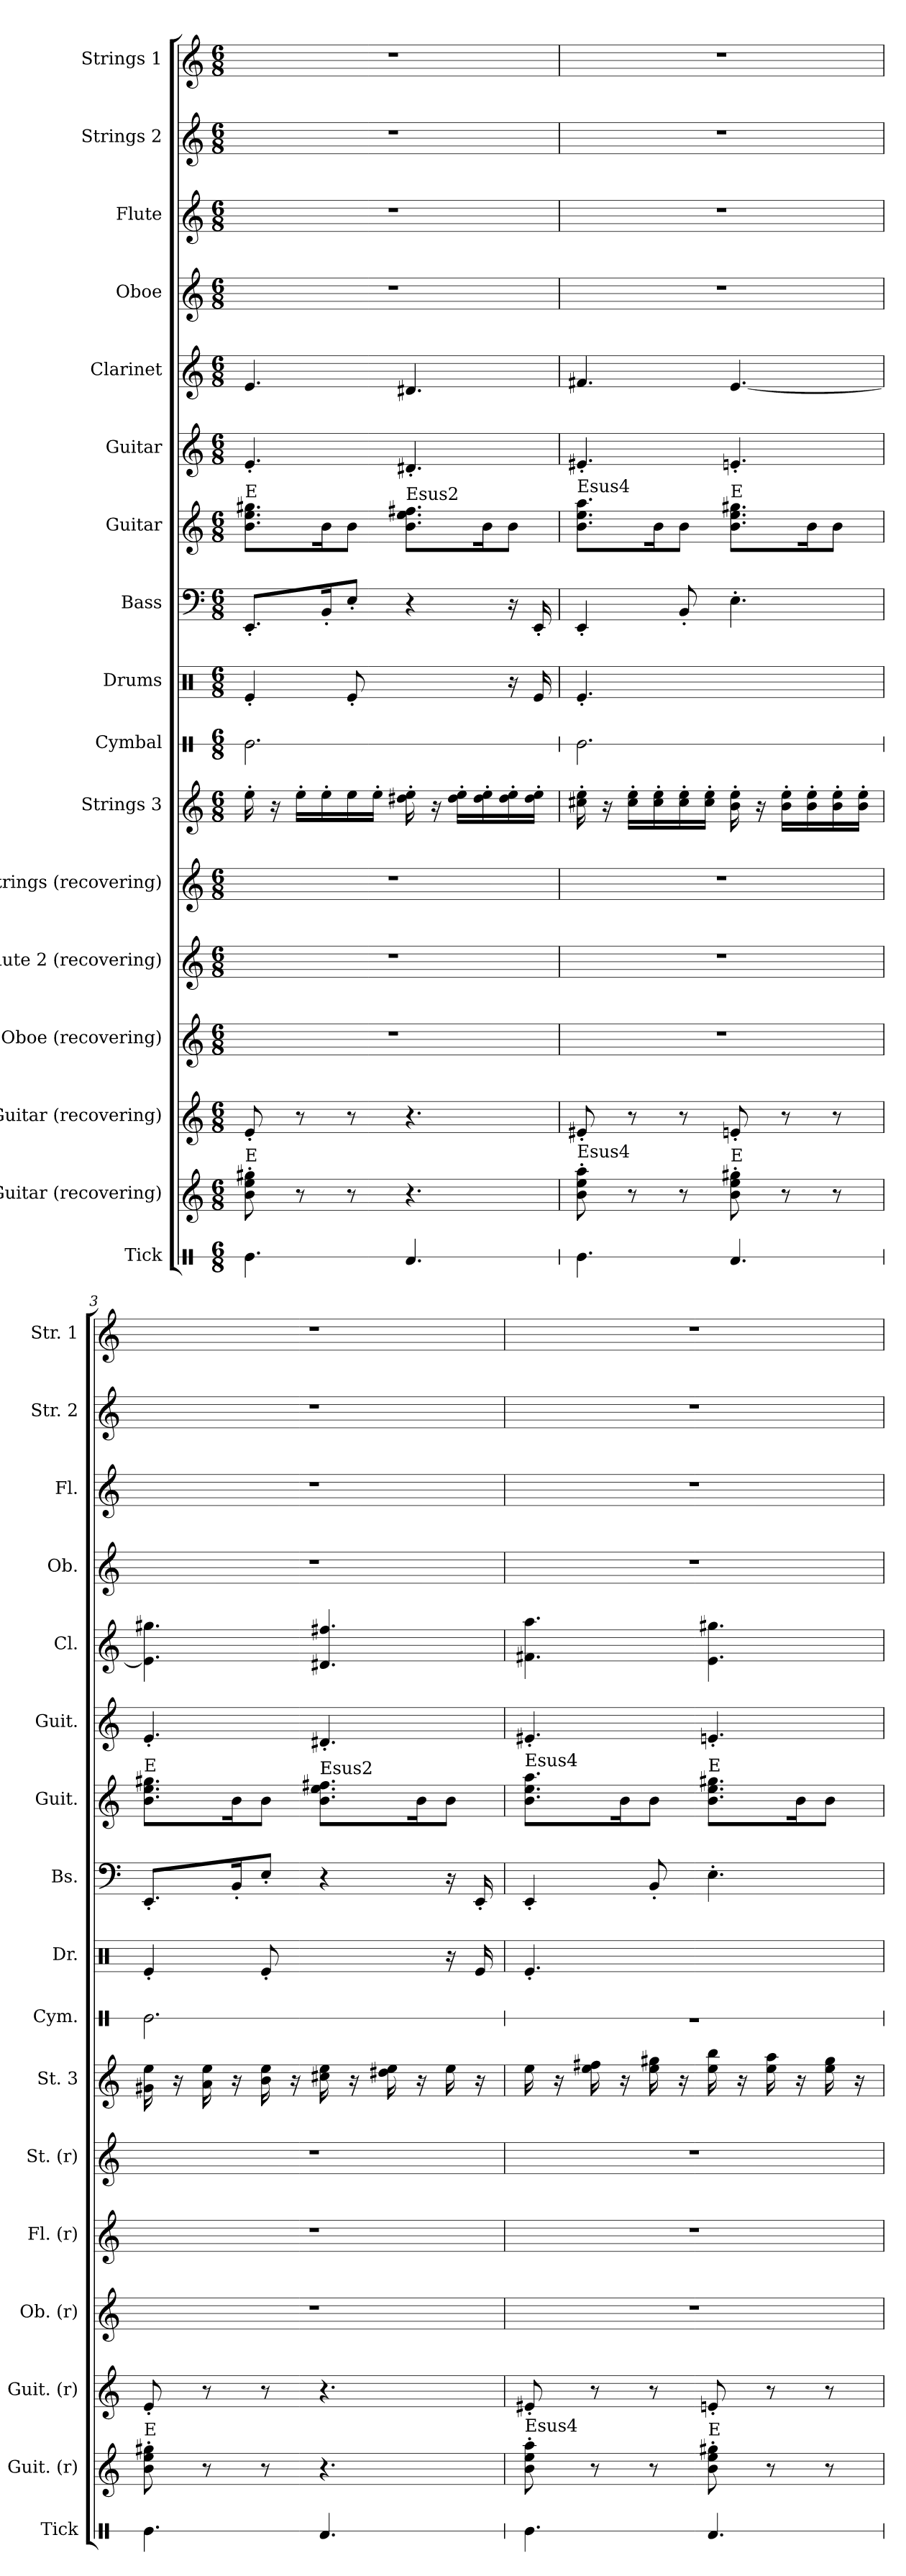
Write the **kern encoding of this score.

**kern	**kern	**kern	**kern	**kern	**kern	**kern	**kern	**kern	**kern	**kern	**kern	**kern	**kern	**kern	**kern	**kern
*part17	*part16	*part15	*part14	*part13	*part12	*part11	*part10	*part9	*part8	*part7	*part6	*part5	*part4	*part3	*part2	*part1
*staff17	*staff16	*staff15	*staff14	*staff13	*staff12	*staff11	*staff10	*staff9	*staff8	*staff7	*staff6	*staff5	*staff4	*staff3	*staff2	*staff1
*I"Tick	*I"Guitar (recovering)	*I"Guitar (recovering)	*I"Oboe (recovering)	*I"Flute 2 (recovering)	*I"Strings (recovering)	*I"Strings 3	*I"Cymbal	*I"Drums	*I"Bass	*I"Guitar	*I"Guitar	*I"Clarinet	*I"Oboe	*I"Flute	*I"Strings 2	*I"Strings 1
*I'Tick	*I'Guit. (r)	*I'Guit. (r)	*I'Ob. (r)	*I'Fl. (r)	*I'St. (r)	*I'St. 3	*I'Cym.	*I'Dr.	*I'Bs.	*I'Guit.	*I'Guit.	*I'Cl.	*I'Ob.	*I'Fl.	*I'Str. 2	*I'Str. 1
*stria1	*	*	*	*	*	*	*stria1	*	*	*	*	*	*	*	*	*
*clefX	*clefG2	*clefG2	*clefG2	*clefG2	*clefG2	*clefG2	*clefX	*clefX	*clefF4	*clefG2	*clefG2	*clefG2	*clefG2	*clefG2	*clefG2	*clefG2
*	*ITrd7c12	*	*	*	*ITrd7c12	*ITrd7c12	*	*	*ITrd7c12	*ITrd7c12	*	*ITrd7c12	*	*	*ITrd7c12	*ITrd7c12
*k[]	*k[]	*k[]	*k[]	*k[]	*k[]	*k[]	*k[]	*k[]	*k[]	*k[]	*k[]	*k[]	*k[]	*k[]	*k[]	*k[]
*M6/8	*M6/8	*M6/8	*M6/8	*M6/8	*M6/8	*M6/8	*M6/8	*M6/8	*M6/8	*M6/8	*M6/8	*M6/8	*M6/8	*M6/8	*M6/8	*M6/8
*MM120	*MM120	*MM120	*MM120	*MM120	*MM120	*MM120	*MM120	*MM120	*MM120	*MM120	*MM120	*MM120	*MM120	*MM120	*MM120	*MM120
=1	=1	=1	=1	=1	=1	=1	=1	=1	=1	=1	=1	=1	=1	=1	=1	=1
!	!	!	!	!	!	!	!	!	!	!LO:TX:a:t=E	!	!	!	!	!	!
!	!LO:TX:a:t=E	!	!	!	!	!	!	!	!	!	!	!	!	!	!	!
4.Re\	8B\' 8e\' 8g#X\'	8e'/	2.r	2.r	2.r	16e'\	2.Re\	4Re'/	8.EEE'/L	8.B\ 8.e\ 8.g#X\L	4.e'/	4.E/	2.r	2.r	2.r	2.r
.	.	.	.	.	.	16r	.	.	.	.	.	.	.	.	.	.
.	8r	8r	.	.	.	16e'\LL	.	.	.	.	.	.	.	.	.	.
.	.	.	.	.	.	16e'\	.	.	16BBB'/K	16B\ 16e\yy 16g#\yyK	.	.	.	.	.	.
.	8r	8r	.	.	.	16e\	.	8Re'/	8EE'/J	8B\ 8e\yy 8g#\yyJ	.	.	.	.	.	.
.	.	.	.	.	.	16e'\JJ	.	.	.	.	.	.	.	.	.	.
!	!	!	!	!	!	!	!	!	!	!LO:TX:a:t=Esus2	!	!	!	!	!	!
4.Rd/	4.r	4.r	.	.	.	16d#X\' 16e\'	.	4R'\	4r	8.B\ 8.e\ 8.f#X\L	4.d#X'/	4.D#X/	.	.	.	.
.	.	.	.	.	.	16r	.	.	.	.	.	.	.	.	.	.
.	.	.	.	.	.	16d#\' 16e\'LL	.	.	.	.	.	.	.	.	.	.
.	.	.	.	.	.	16d#\' 16e\'	.	.	.	16B\ 16e\yy 16f#\yyK	.	.	.	.	.	.
.	.	.	.	.	.	16d#\' 16e\'	.	16r	16r	8B\ 8e\yy 8f#\yyJ	.	.	.	.	.	.
.	.	.	.	.	.	16d#\' 16e\'JJ	.	16Re/	16EEE'/	.	.	.	.	.	.	.
=2	=2	=2	=2	=2	=2	=2	=2	=2	=2	=2	=2	=2	=2	=2	=2	=2
!	!	!	!	!	!	!	!	!	!	!LO:TX:a:t=Esus4	!	!	!	!	!	!
!	!LO:TX:a:t=Esus4	!	!	!	!	!	!	!	!	!	!	!	!	!	!	!
4.Re\	8B\' 8e\' 8a\'	8e#X'/	2.r	2.r	2.r	16c#X\' 16e\'	2.Re\	4.Re'/	4EEE'/	8.B\ 8.e\ 8.a\L	4.e#X'/	4.F#X/	2.r	2.r	2.r	2.r
.	.	.	.	.	.	16r	.	.	.	.	.	.	.	.	.	.
.	8r	8r	.	.	.	16c#\' 16e\'LL	.	.	.	.	.	.	.	.	.	.
.	.	.	.	.	.	16c#\' 16e\'	.	.	.	16B\ 16e\yy 16a\yyK	.	.	.	.	.	.
.	8r	8r	.	.	.	16c#\' 16e\'	.	.	8BBB'/	8B\ 8e\yy 8a\yyJ	.	.	.	.	.	.
.	.	.	.	.	.	16c#\' 16e\'JJ	.	.	.	.	.	.	.	.	.	.
!	!	!	!	!	!	!	!	!	!	!LO:TX:a:t=E	!	!	!	!	!	!
!	!LO:TX:a:t=E	!	!	!	!	!	!	!	!	!	!	!	!	!	!	!
4.Rd/	8B\' 8e\' 8g#X\'	8en'/	.	.	.	16B\' 16e\'	.	4.R'\	4.EE'\	8.B\ 8.e\ 8.g#X\L	4.en'/	[4.E/	.	.	.	.
.	.	.	.	.	.	16r	.	.	.	.	.	.	.	.	.	.
.	8r	8r	.	.	.	16B\' 16e\'LL	.	.	.	.	.	.	.	.	.	.
.	.	.	.	.	.	16B\' 16e\'	.	.	.	16B\ 16e\yy 16g#\yyK	.	.	.	.	.	.
.	8r	8r	.	.	.	16B\' 16e\'	.	.	.	8B\ 8e\yy 8g#\yyJ	.	.	.	.	.	.
.	.	.	.	.	.	16B\' 16e\'JJ	.	.	.	.	.	.	.	.	.	.
=3	=3	=3	=3	=3	=3	=3	=3	=3	=3	=3	=3	=3	=3	=3	=3	=3
!	!	!	!	!	!	!	!	!	!	!LO:TX:a:t=E	!	!	!	!	!	!
!	!LO:TX:a:t=E	!	!	!	!	!	!	!	!	!	!	!	!	!	!	!
4.Re\	8B\' 8e\' 8g#X\'	8e'/	2.r	2.r	2.r	16G#X\ 16e\	2.Re\	4Re'/	8.EEE'/L	8.B\ 8.e\ 8.g#X\L	4.e'/	4.E\] 4.g#X\	2.r	2.r	2.r	2.r
.	.	.	.	.	.	16r	.	.	.	.	.	.	.	.	.	.
.	8r	8r	.	.	.	16A\ 16e\	.	.	.	.	.	.	.	.	.	.
.	.	.	.	.	.	16r	.	.	16BBB'/K	16B\ 16e\yy 16g#\yyK	.	.	.	.	.	.
.	8r	8r	.	.	.	16B\ 16e\	.	8Re'/	8EE'/J	8B\ 8e\yy 8g#\yyJ	.	.	.	.	.	.
.	.	.	.	.	.	16r	.	.	.	.	.	.	.	.	.	.
!	!	!	!	!	!	!	!	!	!	!LO:TX:a:t=Esus2	!	!	!	!	!	!
4.Rd/	4.r	4.r	.	.	.	16c#X\ 16e\	.	4R'\	4r	8.B\ 8.e\ 8.f#X\L	4.d#X'/	4.D#X/ 4.f#X/	.	.	.	.
.	.	.	.	.	.	16r	.	.	.	.	.	.	.	.	.	.
.	.	.	.	.	.	16d#X\ 16e\	.	.	.	.	.	.	.	.	.	.
.	.	.	.	.	.	16r	.	.	.	16B\ 16e\yy 16f#\yyK	.	.	.	.	.	.
.	.	.	.	.	.	16e\	.	16r	16r	8B\ 8e\yy 8f#\yyJ	.	.	.	.	.	.
.	.	.	.	.	.	16r	.	16Re/	16EEE'/	.	.	.	.	.	.	.
!!LO:PB:g=z
=4	=4	=4	=4	=4	=4	=4	=4	=4	=4	=4	=4	=4	=4	=4	=4	=4
!	!	!	!	!	!	!	!	!	!	!LO:TX:a:t=Esus4	!	!	!	!	!	!
!	!LO:TX:a:t=Esus4	!	!	!	!	!	!	!	!	!	!	!	!	!	!	!
4.Re\	8B\' 8e\' 8a\'	8e#X'/	2.r	2.r	2.r	16e\	2.r	4.Re'/	4EEE'/	8.B\ 8.e\ 8.a\L	4.e#X'/	4.F#X\ 4.a\	2.r	2.r	2.r	2.r
.	.	.	.	.	.	16r	.	.	.	.	.	.	.	.	.	.
.	8r	8r	.	.	.	16e\ 16f#X\	.	.	.	.	.	.	.	.	.	.
.	.	.	.	.	.	16r	.	.	.	16B\ 16e\yy 16a\yyK	.	.	.	.	.	.
.	8r	8r	.	.	.	16e\ 16g#X\	.	.	8BBB'/	8B\ 8e\yy 8a\yyJ	.	.	.	.	.	.
.	.	.	.	.	.	16r	.	.	.	.	.	.	.	.	.	.
!	!	!	!	!	!	!	!	!	!	!LO:TX:a:t=E	!	!	!	!	!	!
!	!LO:TX:a:t=E	!	!	!	!	!	!	!	!	!	!	!	!	!	!	!
4.Rd/	8B\' 8e\' 8g#X\'	8en'/	.	.	.	16e\ 16b\	.	4.R'\	4.EE'\	8.B\ 8.e\ 8.g#X\L	4.en'/	4.E\ 4.g#X\	.	.	.	.
.	.	.	.	.	.	16r	.	.	.	.	.	.	.	.	.	.
.	8r	8r	.	.	.	16e\ 16a\	.	.	.	.	.	.	.	.	.	.
.	.	.	.	.	.	16r	.	.	.	16B\ 16e\yy 16g#\yyK	.	.	.	.	.	.
.	8r	8r	.	.	.	16e\ 16g#\	.	.	.	8B\ 8e\yy 8g#\yyJ	.	.	.	.	.	.
.	.	.	.	.	.	16r	.	.	.	.	.	.	.	.	.	.
=	=	=	=	=	=	=	=	=	=	=	=	=	=	=	=	=
*-	*-	*-	*-	*-	*-	*-	*-	*-	*-	*-	*-	*-	*-	*-	*-	*-
